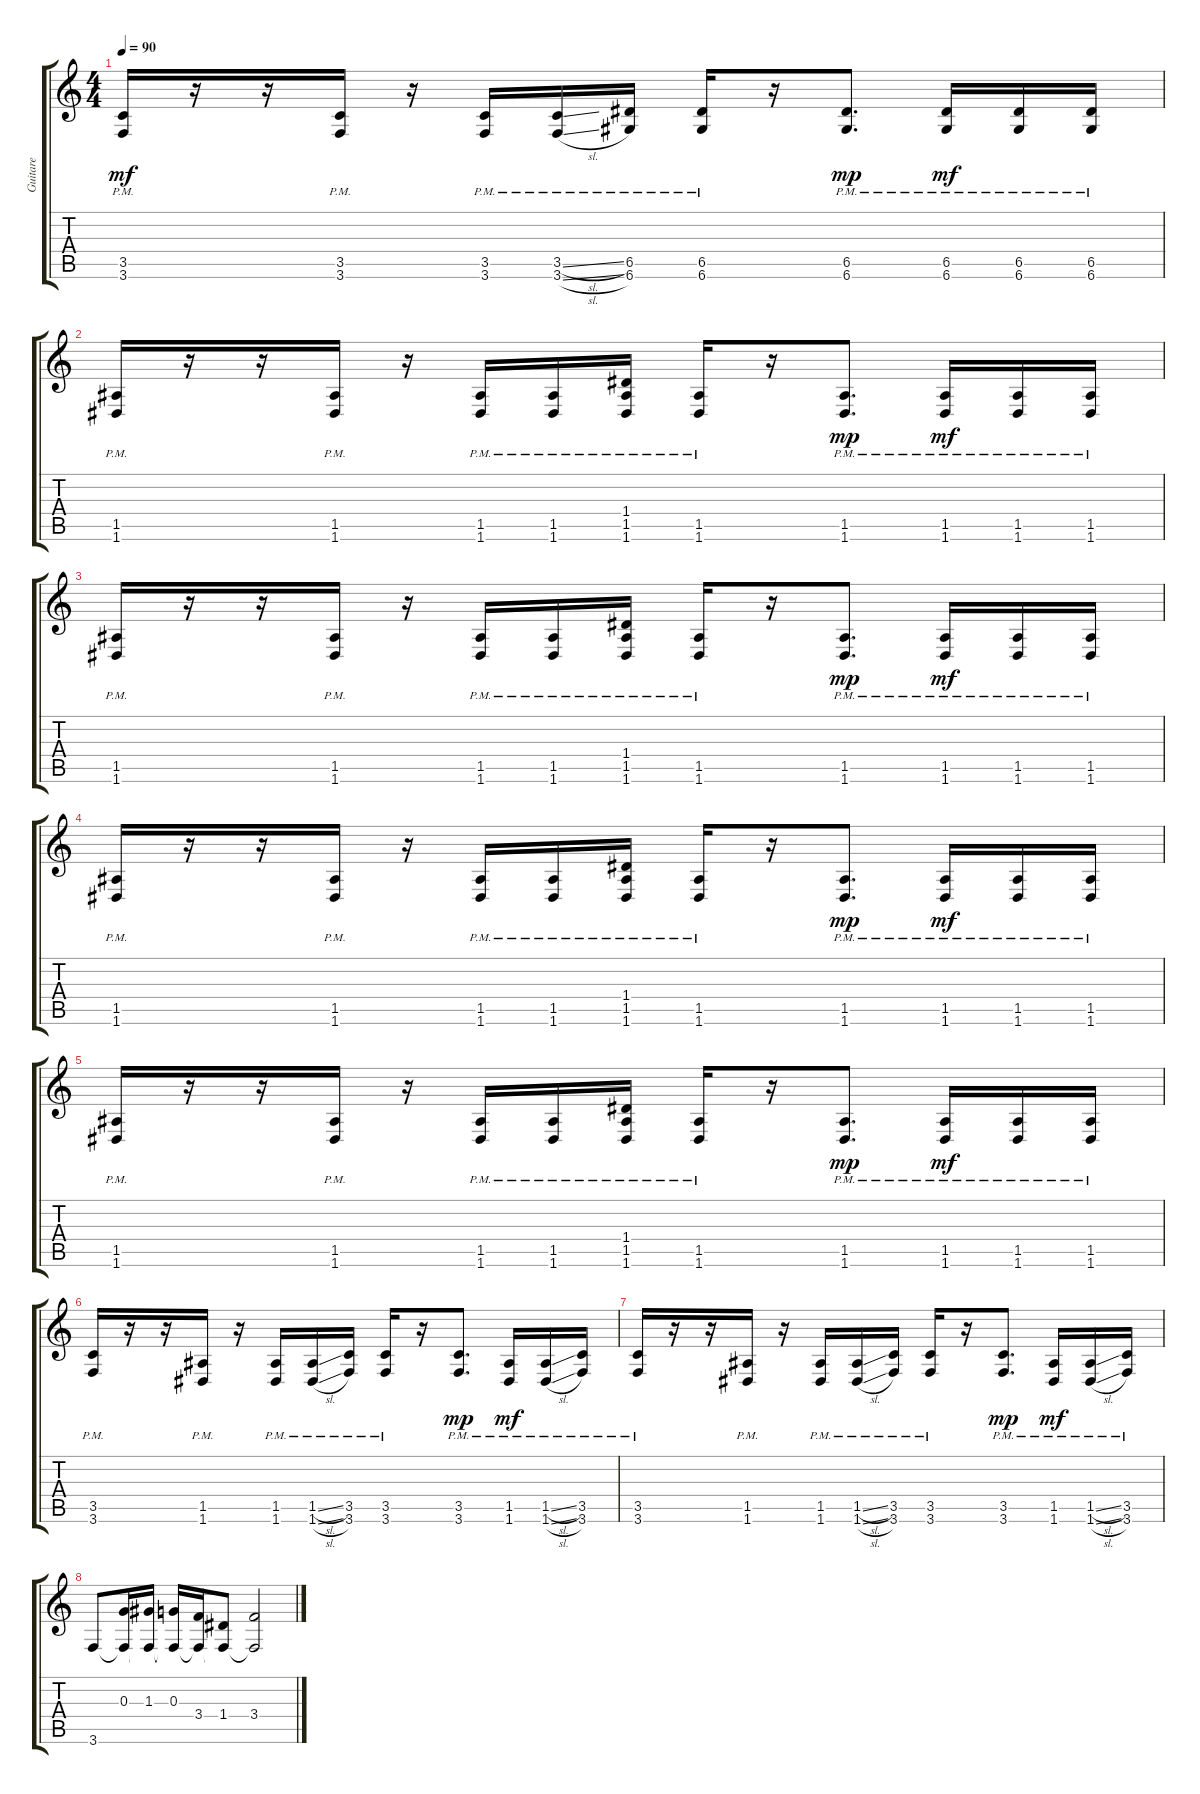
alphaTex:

\track ("Guitare" "Guitare") {instrument electricguitarjazz}
\staff {score tabs}
\tuning (E4 B3 G3 D3 A2 D2) {hide}
\ts (4 4)
\tempo 90
\clef g2
\ks c
(3.5{pm} 3.6{pm}).16{dy mf} r.16 r.16 (3.5{pm} 3.6{pm}).16 r.16 (3.5{pm} 3.6{pm}).16 (3.5{sl pm} 3.6{sl pm}).16 (6.5{pm} 6.6{pm}).16 (6.5{pm} 6.6{pm}).16 r.16 (6.5{pm} 6.6{pm}).8{d dy mp} (6.5{pm} 6.6{pm}).16{dy mf} (6.5{pm} 6.6{pm}).16 (6.5{pm} 6.6{pm}).16 |
(1.5{pm} 1.6{pm}).16 r.16 r.16 (1.5{pm} 1.6{pm}).16 r.16 (1.5{pm} 1.6{pm}).16 (1.5{pm} 1.6{pm}).16 (1.4 1.5{pm} 1.6{pm}).16 (1.5{pm} 1.6{pm}).16 r.16 (1.5{pm} 1.6{pm}).8{d dy mp} (1.5{pm} 1.6{pm}).16{dy mf} (1.5{pm} 1.6{pm}).16 (1.5{pm} 1.6{pm}).16 |
(1.5{pm} 1.6{pm}).16 r.16 r.16 (1.5{pm} 1.6{pm}).16 r.16 (1.5{pm} 1.6{pm}).16 (1.5{pm} 1.6{pm}).16 (1.4 1.5{pm} 1.6{pm}).16 (1.5{pm} 1.6{pm}).16 r.16 (1.5{pm} 1.6{pm}).8{d dy mp} (1.5{pm} 1.6{pm}).16{dy mf} (1.5{pm} 1.6{pm}).16 (1.5{pm} 1.6{pm}).16 |
(1.5{pm} 1.6{pm}).16 r.16 r.16 (1.5{pm} 1.6{pm}).16 r.16 (1.5{pm} 1.6{pm}).16 (1.5{pm} 1.6{pm}).16 (1.4 1.5{pm} 1.6{pm}).16 (1.5{pm} 1.6{pm}).16 r.16 (1.5{pm} 1.6{pm}).8{d dy mp} (1.5{pm} 1.6{pm}).16{dy mf} (1.5{pm} 1.6{pm}).16 (1.5{pm} 1.6{pm}).16 |
(1.5{pm} 1.6{pm}).16 r.16 r.16 (1.5{pm} 1.6{pm}).16 r.16 (1.5{pm} 1.6{pm}).16 (1.5{pm} 1.6{pm}).16 (1.4 1.5{pm} 1.6{pm}).16 (1.5{pm} 1.6{pm}).16 r.16 (1.5{pm} 1.6{pm}).8{d dy mp} (1.5{pm} 1.6{pm}).16{dy mf} (1.5{pm} 1.6{pm}).16 (1.5{pm} 1.6{pm}).16 |
(3.5{pm} 3.6{pm}).16 r.16 r.16 (1.5{pm} 1.6{pm}).16 r.16 (1.5{pm} 1.6{pm}).16 (1.5{sl pm} 1.6{sl pm}).16 (3.5{pm} 3.6{pm}).16 (3.5{pm} 3.6{pm}).16 r.16 (3.5{pm} 3.6{pm}).8{d dy mp} (1.5{pm} 1.6{pm}).16{dy mf} (1.5{sl pm} 1.6{sl pm}).16 (3.5{pm} 3.6{pm}).16 |
(3.5{pm} 3.6{pm}).16 r.16 r.16 (1.5{pm} 1.6{pm}).16 r.16 (1.5{pm} 1.6{pm}).16 (1.5{sl pm} 1.6{sl pm}).16 (3.5{pm} 3.6{pm}).16 (3.5{pm} 3.6{pm}).16 r.16 (3.5{pm} 3.6{pm}).8{d dy mp} (1.5{pm} 1.6{pm}).16{dy mf} (1.5{sl pm} 1.6{sl pm}).16 (3.5{pm} 3.6{pm}).16 |
3.6.8 (0.3 3.6{t}).16 (1.3 3.6{t}).16 (0.3 3.6{t}).16 (3.4 3.6{t}).16 (1.4 3.6{t}).8 (3.4 3.6{t}).2
